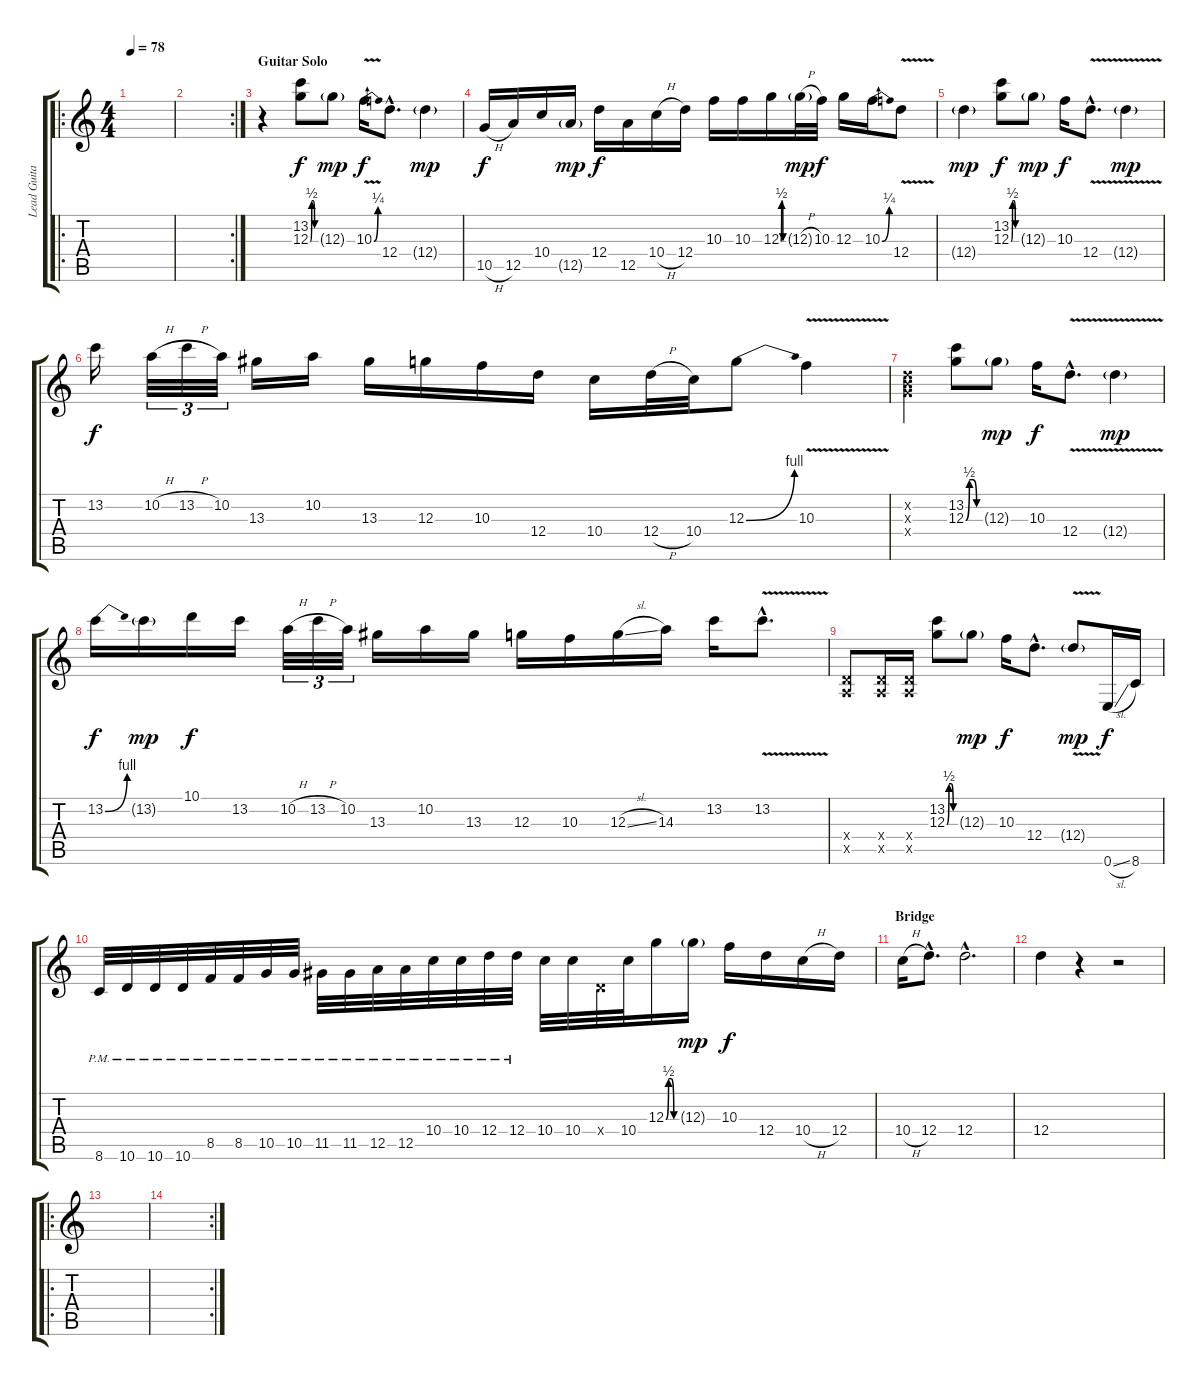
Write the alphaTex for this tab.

\track ("Lead Guitar One" "Lead Guita") {instrument electricguitarclean}
\staff {score tabs}
\tuning (E4 B3 G3 D3 A2 E2) {hide}
\ro
\ts (4 4)
\tempo 78
\clef g2
\ks c
|
\rc 2
|
\section ("" "Guitar Solo")
r.4 (13.2 12.3{be (custom 0 0 15 2 30 2 45 0 60 0)}).8 12.3{g}.8{dy mp} 10.3{be (bend 0 0 60 1) v}.16{dy f} 12.4{hac}.8{d} 12.4{g}.4{dy mp} |
10.5{h}.16{dy f} 12.5.16 10.4.16 12.5{g}.16{dy mp} 12.4.16{dy f} 12.5.16 10.4{h}.16 12.4.16 10.3.16 10.3.16 12.3{be (custom 0 0 15 2 30 2 45 0 60 0)}.16 12.3{h g}.32{dy mp} 10.3.32{dy f} 12.3.16 10.3{be (bend 0 0 60 1)}.16 12.4{v}.8 |
12.4{g}.4{dy mp} (13.2 12.3{be (custom 0 0 15 2 30 2 45 0 60 0)}).8{dy f} 12.3{g}.8{dy mp} 10.3.16{dy f} 12.4{v hac}.8{d} 12.4{v g}.4{dy mp} |
13.2.16{dy f} 10.2{h}.32{tu (3 2)} 13.2{h}.32{tu (3 2)} 10.2.32{tu (3 2)} 13.3.16 10.2.16 13.3.16 12.3.16 10.3.16 12.4.16 10.4.16 12.4{h}.32 10.4.32 12.3{be (bend 0 0 60 4)}.8 10.3{v}.4 |
(0.2{x} 0.3{x} 12.4{x}).4 (13.2 12.3{be (custom 0 0 15 2 30 2 45 0 60 0)}).8 12.3{g}.8{dy mp} 10.3.16{dy f} 12.4{v hac}.8{d} 12.4{v g}.4{dy mp} |
13.2{be (bend 0 0 60 4)}.16{dy f} 13.2{g}.16{dy mp} 10.1.16{dy f} 13.2.16 10.2{h}.32{tu (3 2)} 13.2{h}.32{tu (3 2)} 10.2.32{tu (3 2)} 13.3.16 10.2.16 13.3.16 12.3.16 10.3.16 12.3{sl}.16 14.3.16 13.2.16 13.2{v hac}.8{d} |
(0.4{x} 0.5{x}).8 (0.4{x} 0.5{x}).16 (0.4{x} 0.5{x}).16 (13.2 12.3{be (custom 0 0 15 2 30 2 45 0 60 0)}).8 12.3{g}.8{dy mp} 10.3.16{dy f} 12.4{hac}.8{d} 12.4{v g}.8{dy mp} 0.6{sl}.16{dy f} 8.6.16 |
8.6{pm}.32 10.6{pm}.32 10.6{pm}.32 10.6{pm}.32 8.5{pm}.32 8.5{pm}.32 10.5{pm}.32 10.5{pm}.32 11.5{pm}.32 11.5{pm}.32 12.5{pm}.32 12.5{pm}.32 10.4{pm}.32 10.4{pm}.32 12.4{pm}.32 12.4{pm}.32 10.4.32 10.4.32 0.4{x}.32 10.4.32 12.3{be (custom 0 0 15 2 30 2 45 0 60 0)}.16 12.3{g}.16{dy mp} 10.3.16{dy f} 12.4.16 10.4{h}.16 12.4.16 |
\section ("" "Bridge")
10.4{h}.16 12.4{hac}.8{d} 12.4{hac}.2{d} |
12.4.4 r.4 r.2 |
\ro
|
\rc 2
